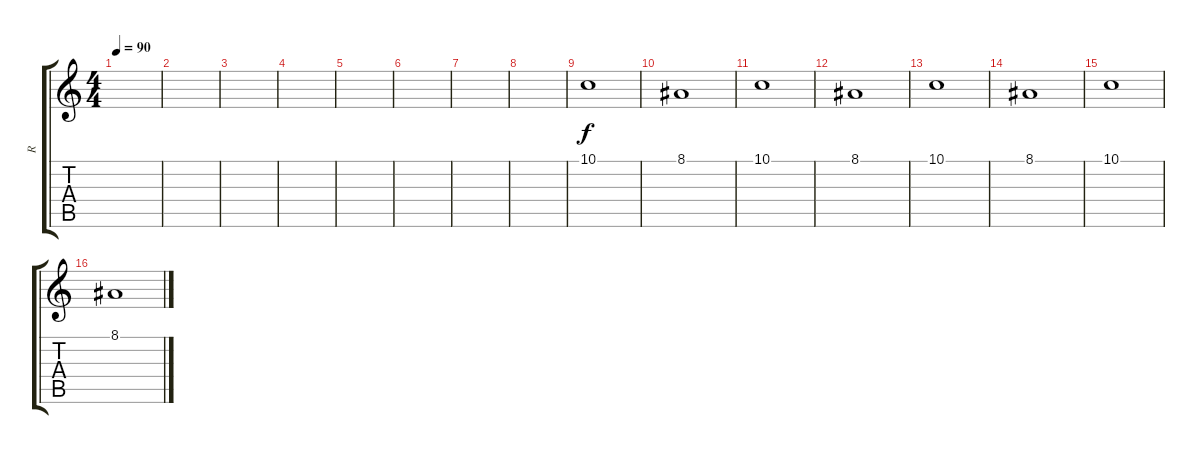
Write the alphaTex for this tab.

\track ("R" "R") {instrument synthstrings2}
\staff {score tabs}
\tuning (D4 A3 F3 C3 G2 C2) {hide}
\ts (4 4)
\tempo 90
\clef g2
\ks c
|
|
|
|
|
|
|
|
10.1.1 |
8.1.1 |
10.1.1 |
8.1.1 |
10.1.1 |
8.1.1 |
10.1.1 |
8.1.1
